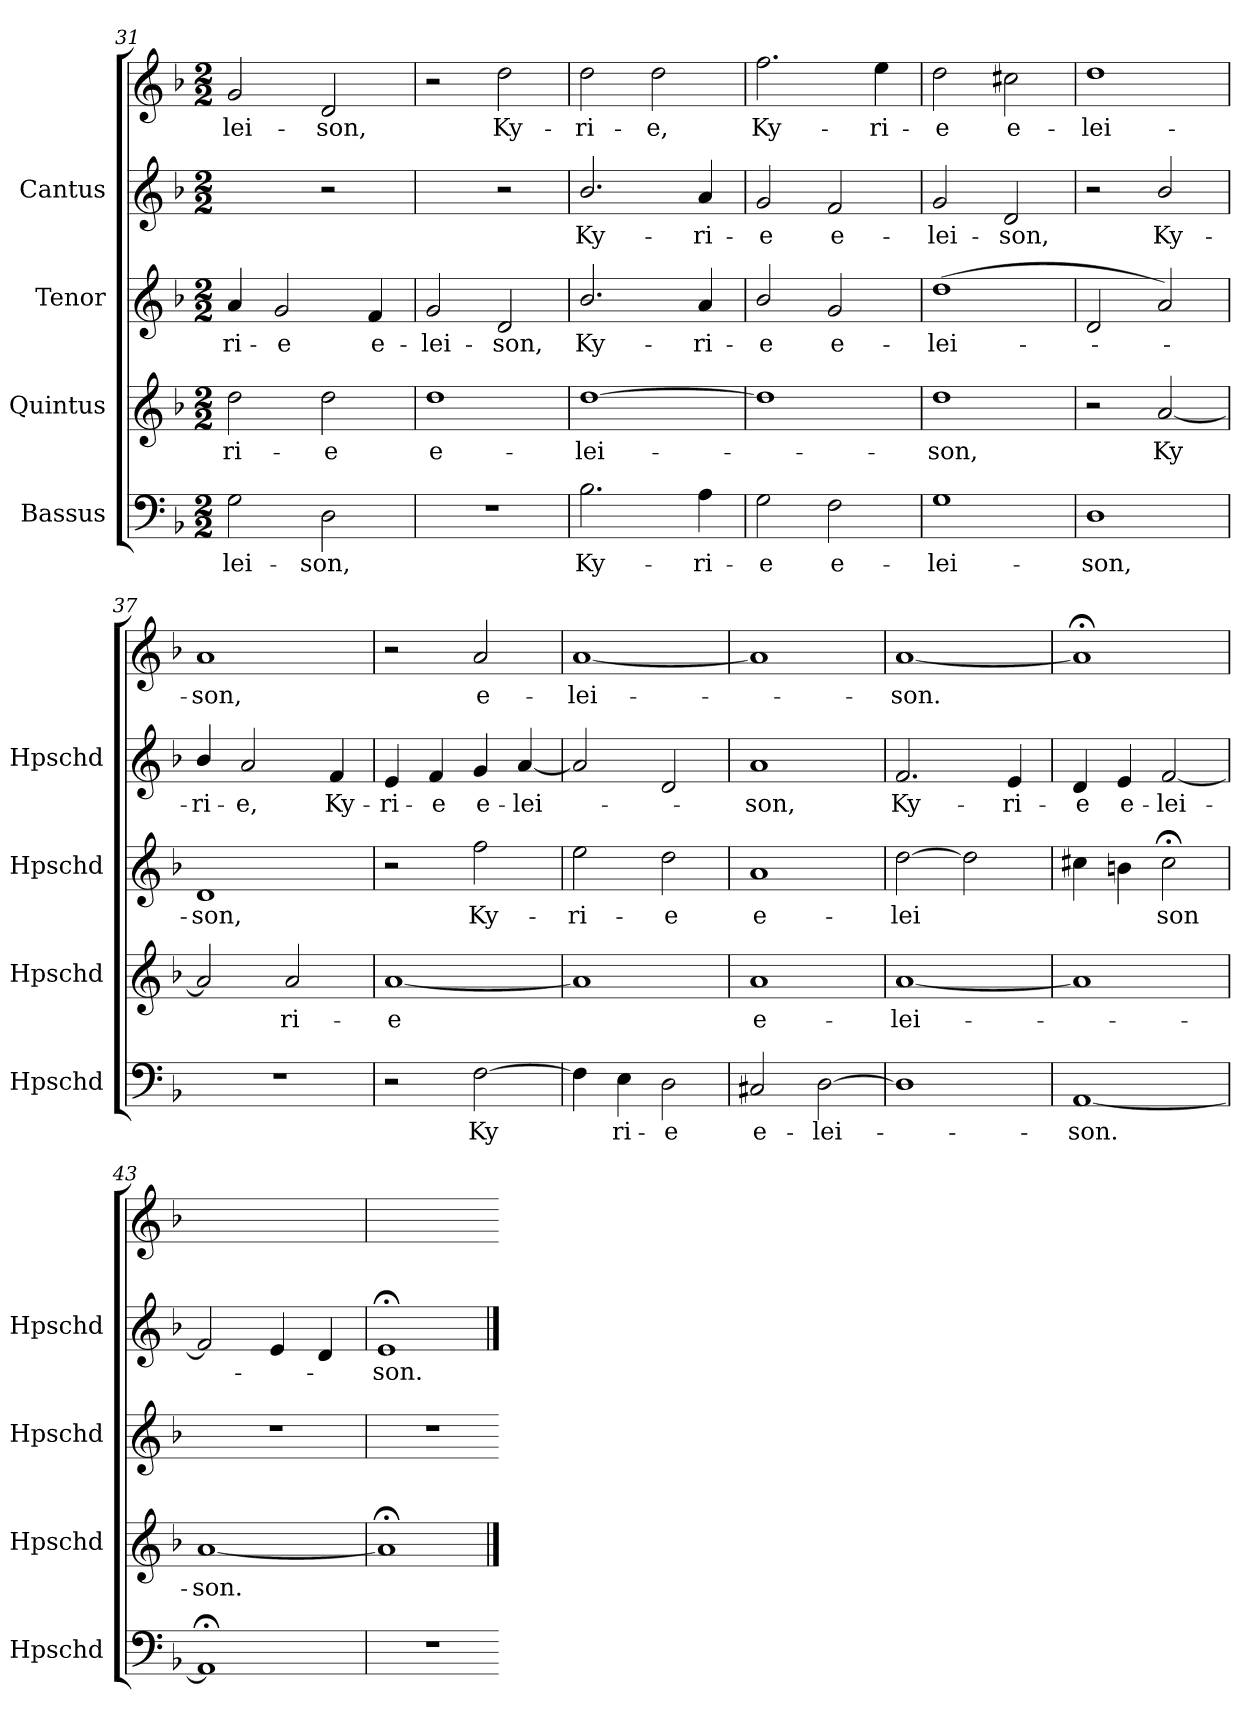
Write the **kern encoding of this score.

**kern	**text	**kern	**text	**kern	**text	**kern	**text	**kern	**text
*part4	*part4	*part3	*part3	*part2	*part2	*part1	*part1	*part1	*part1
*staff5	*staff5	*staff4	*staff4	*staff3	*staff3	*staff2	*staff2	*staff1	*staff1
*I"Bassus	*	*I"Quintus	*	*I"Tenor	*	*I"Cantus	*	*	*
*I'Hpschd	*	*I'Hpschd	*	*I'Hpschd	*	*I'Hpschd	*	*	*
!!LO:LB:g=z
*clefF4	*	*clefG2	*	*clefG2	*	*clefG2	*	*clefG2	*
*k[b-]	*	*k[b-]	*	*k[b-]	*	*k[b-]	*	*k[b-]	*
*F:	*	*F:	*	*F:	*	*F:	*	*F:	*
*M2/2	*	*M2/2	*	*M2/2	*	*M2/2	*	*M2/2	*
=31	=31	=31	=31	=31	=31	=31	=31	=31	=31
!	!LO:LY:b:cj	!	!LO:LY:b:cj	!	!LO:LY:b:cj	!	!	!	!LO:LY:b
2G\	-lei-	2dd\	-ri-	4a/	-ri-	2ryy	.	2g/	-lei-
!	!	!	!	!	!LO:LY:b:cj	!	!	!	!
.	.	.	.	2g/	-e	.	.	.	.
!	!LO:LY:b:cj	!	!LO:LY:b:cj	!	!	!	!	!	!LO:LY:b
2D\	-son,	2dd\	-e	.	.	2r	.	2d/	-son,
!	!	!	!	!	!LO:LY:b:cj	!	!	!	!
.	.	.	.	4f/	e-	.	.	.	.
!!LO:LB:g=z
=32	=32	=32	=32	=32	=32	=32	=32	=32	=32
!	!	!	!LO:LY:b:cj	!	!LO:LY:b:cj	!	!	!	!
1r	.	1dd	e-	2g/	-lei-	2ryy	.	2r	.
!	!	!	!	!	!LO:LY:b:cj	!	!	!	!LO:LY:b
.	.	.	.	2d/	-son,	2r	.	2dd\	Ky-
=33	=33	=33	=33	=33	=33	=33	=33	=33	=33
!	!LO:LY:b:cj	!	!LO:LY:b:cj	!	!LO:LY:b:cj	!	!LO:LY:b:cj	!	!LO:LY:b
2.B-\	Ky-	[>1dd	-lei-	2.b-/	Ky-	2.b-/	Ky-	2dd\	-ri-
!	!	!	!	!	!	!	!	!	!LO:LY:b
.	.	.	.	.	.	.	.	2dd\	-e,
!	!LO:LY:b:cj	!	!	!	!LO:LY:b:cj	!	!LO:LY:b:cj	!	!
4A\	-ri-	.	.	4a/	-ri-	4a/	-ri-	.	.
=34	=34	=34	=34	=34	=34	=34	=34	=34	=34
!	!LO:LY:b:cj	!	!	!	!LO:LY:b:cj	!	!LO:LY:b:cj	!	!LO:LY:b
2G\	-e	1dd]	.	2b-/	-e	2g/	-e	2.ff\	-Ky-
!	!LO:LY:b:cj	!	!	!	!LO:LY:b:cj	!	!LO:LY:b:cj	!	!
2F\	e-	.	.	2g/	e-	2f/	e-	.	.
!	!	!	!	!	!	!	!	!	!LO:LY:b
.	.	.	.	.	.	.	.	4ee\	-ri-
=35	=35	=35	=35	=35	=35	=35	=35	=35	=35
!	!LO:LY:b:cj	!	!LO:LY:b:cj	!	!LO:LY:b:cj	!	!LO:LY:b:cj	!	!LO:LY:b
1G	-lei-	1dd	-son,	(>1dd	-lei-	2g/	-lei-	2dd\	-e
!	!	!	!	!	!	!	!LO:LY:b:cj	!	!LO:LY:b
.	.	.	.	.	.	2d/	-son,	2cc#X\	e-
=36	=36	=36	=36	=36	=36	=36	=36	=36	=36
!	!LO:LY:b:cj	!	!	!	!	!	!	!	!LO:LY:b
1D	-son,	2r	.	2d/	.	2r	.	1dd	lei-
!	!	!	!LO:LY:b:cj	!	!	!	!LO:LY:b:cj	!	!
.	.	[<2a/	Ky-	2a/)	.	2b-/	-Ky-	.	.
=37	=37	=37	=37	=37	=37	=37	=37	=37	=37
!	!	!	!LO:LY:b:cj	!	!LO:LY:b:cj	!	!LO:LY:b:cj	!	!LO:LY:b
1r	.	2a/]	-	1d	-son,	4b-/	ri-	1a	-son,
!	!	!	!	!	!	!	!LO:LY:b:cj	!	!
.	.	.	.	.	.	2a/	-e,	.	.
!	!	!	!LO:LY:b:cj	!	!	!	!	!	!
.	.	2a/	ri-	.	.	.	.	.	.
!	!	!	!	!	!	!	!LO:LY:b:cj	!	!
.	.	.	.	.	.	4f/	Ky-	.	.
=38	=38	=38	=38	=38	=38	=38	=38	=38	=38
!	!	!	!LO:LY:b:cj	!	!	!	!LO:LY:b:cj	!	!
2r	.	[<1a	-e	2r	.	4e/	-ri-	2r	.
!	!	!	!	!	!	!	!LO:LY:b:cj	!	!
.	.	.	.	.	.	4f/	-e	.	.
!	!LO:LY:b:cj	!	!	!	!LO:LY:b:cj	!	!LO:LY:b:cj	!	!LO:LY:b
[>2F\	Ky-	.	.	2ff\	Ky-	4g/	e-	2a/	-e-
!	!	!	!	!	!	!	!LO:LY:b:cj	!	!
.	.	.	.	.	.	[<4a/	-lei-	.	.
!!LO:PB:g=z
=39	=39	=39	=39	=39	=39	=39	=39	=39	=39
!	!LO:LY:b:cj	!	!	!	!LO:LY:b:cj	!	!	!	!LO:LY:b
4F\]	-	1a]	.	2ee\	-ri-	2a/]	.	[<1a	-lei-
!	!LO:LY:b:cj	!	!	!	!	!	!	!	!
4E\	ri-	.	.	.	.	.	.	.	.
!	!LO:LY:b:cj	!	!	!	!LO:LY:b:cj	!	!	!	!
2D\	-e	.	.	2dd\	-e	2d/	.	.	.
=40	=40	=40	=40	=40	=40	=40	=40	=40	=40
!	!LO:LY:b:cj	!	!LO:LY:b:cj	!	!LO:LY:b:cj	!	!LO:LY:b:cj	!	!
2C#X/	e-	1a	e-	1a	e-	1a	-son,	1a]	.
!	!LO:LY:b:cj	!	!	!	!	!	!	!	!
[>2D\	-lei-	.	.	.	.	.	.	.	.
=41	=41	=41	=41	=41	=41	=41	=41	=41	=41
!	!	!	!LO:LY:b:cj	!	!LO:LY:b:cj	!	!LO:LY:b:cj	!	!LO:LY:b
1D]	.	[<1a	-lei-	[>2dd\	-lei-	2.f/	Ky-	[<1a	son.
!	!	!	!	!	!LO:LY:b:cj	!	!	!	!
.	.	.	.	2dd\]	--	.	.	.	.
!	!	!	!	!	!	!	!LO:LY:b:cj	!	!
.	.	.	.	.	.	4e/	-ri-	.	.
=42	=42	=42	=42	=42	=42	=42	=42	=42	=42
!	!LO:LY:b:cj	!	!	!	!LO:LY:b:cj	!	!LO:LY:b:cj	!	!
[<1AA	-son.	1a]	.	4cc#X\	-	4d/	-e	1a;<]	.
!	!	!	!	!	!LO:LY:b:cj	!	!LO:LY:b:cj	!	!
.	.	.	.	4bn\	.	4e/	e-	.	.
!	!	!	!	!	!LO:LY:b:cj	!	!LO:LY:b:cj	!	!
.	.	.	.	2cc#;<\	son	[<2f/	-lei-	.	.
=43	=43	=43	=43	=43	=43	=43	=43	=43	=43
!	!	!	!LO:LY:b:cj	!	!	!	!	!	!
1AA;<]	.	[<1a	-son.	1r	.	2f/]	.	1ryy	.
.	.	.	.	.	.	4e/	.	.	.
.	.	.	.	.	.	4d/	.	.	.
=44	=44	=44	=44	=44	=44	=44	=44	=44	=44
!	!	!	!	!	!	!	!LO:LY:b:cj	!	!
1r	.	1a;<]	.	1r	.	1e;<	-son.	1ryy	.
=	==	==	==	=	==	==	==	==	==
*-	*-	*-	*-	*-	*-	*-	*-	*-	*-
